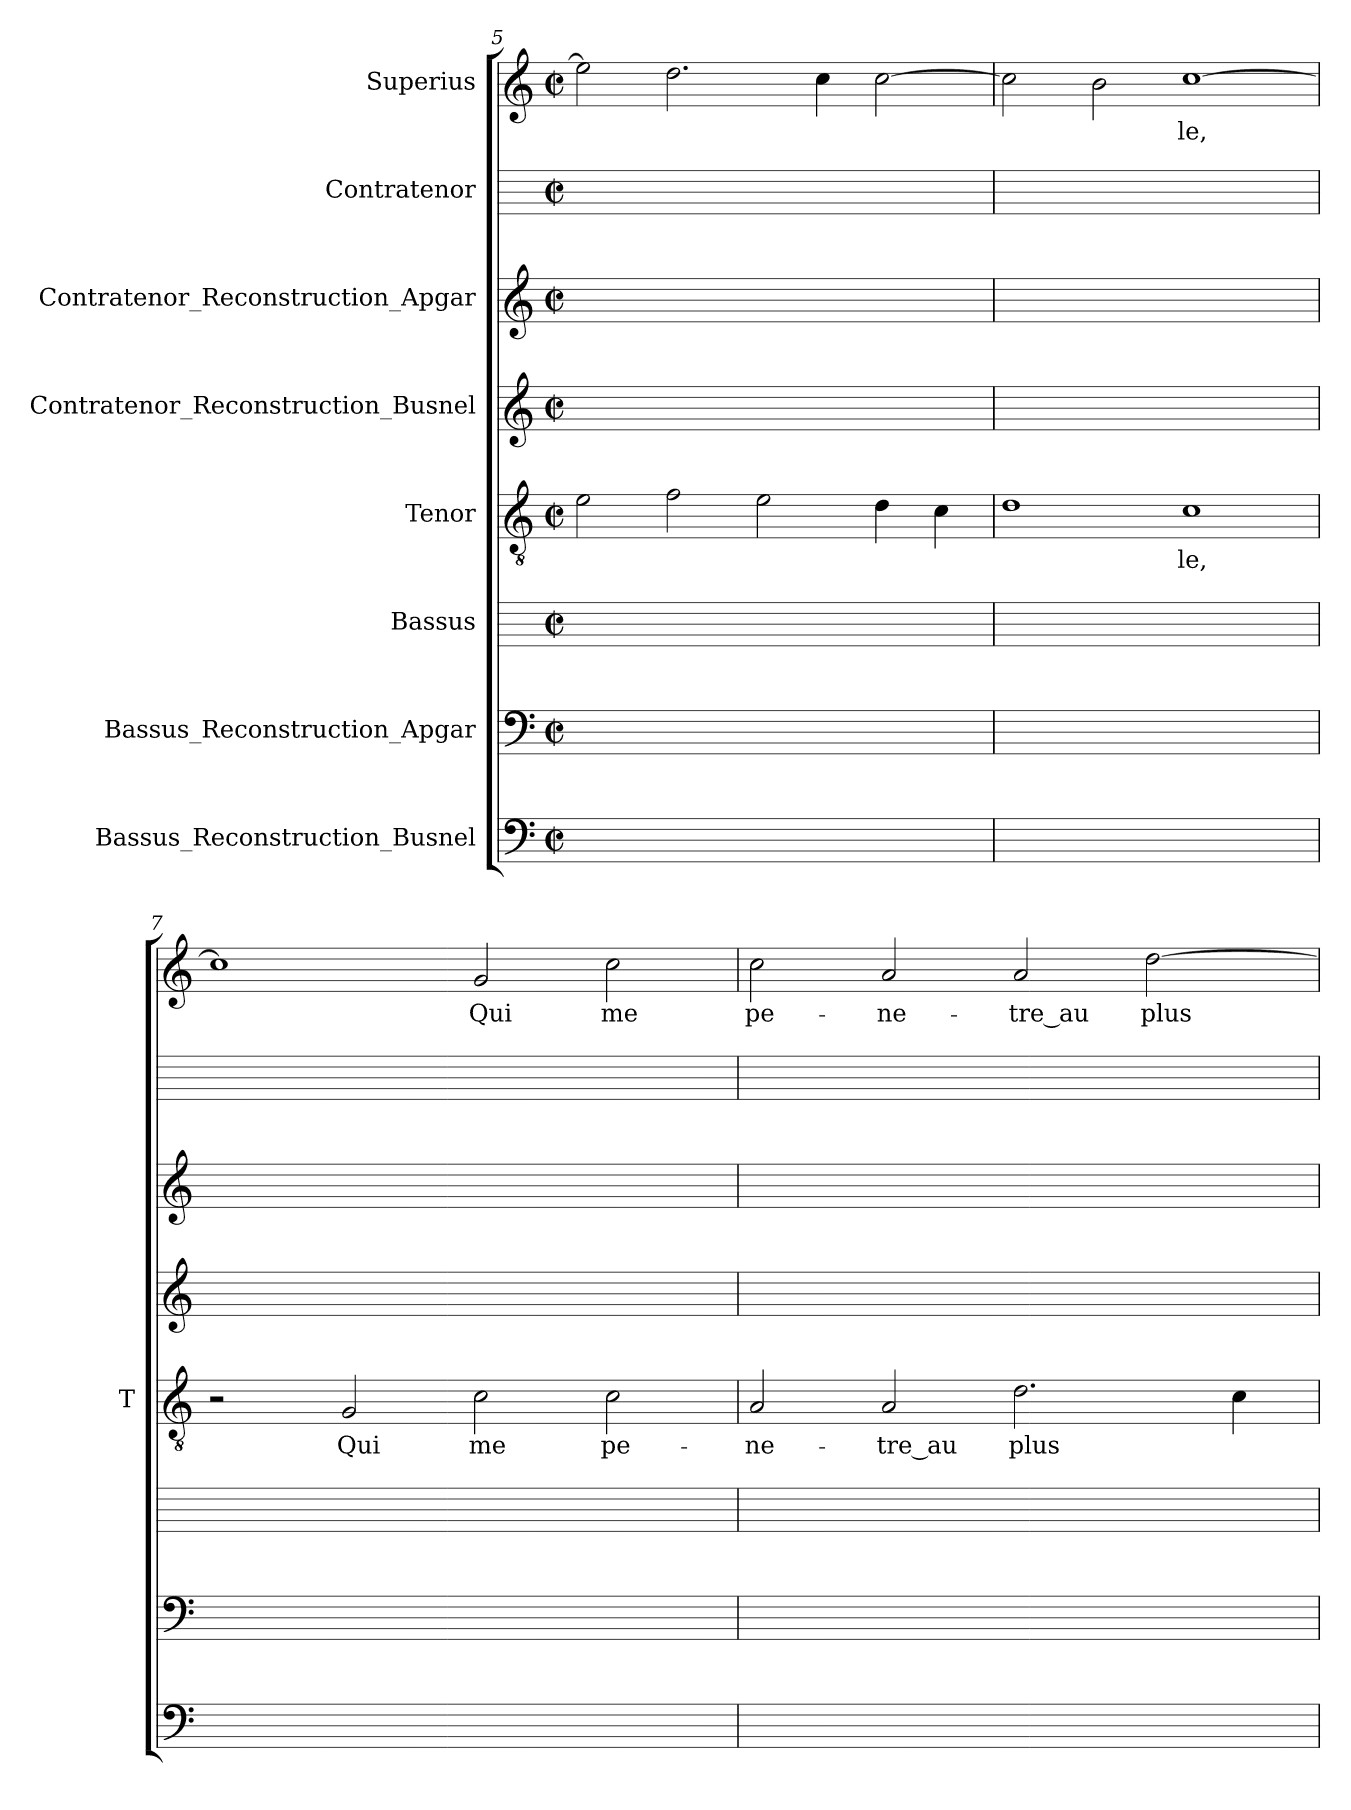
**kern	**kern	**kern	**kern	**text	**kern	**kern	**kern	**kern	**text
*part8	*part7	*part6	*part5	*part5	*part4	*part3	*part2	*part1	*part1
*staff8	*staff7	*staff6	*staff5	*staff5	*staff4	*staff3	*staff2	*staff1	*staff1
*I"Bassus_Reconstruction_Busnel	*I"Bassus_Reconstruction_Apgar	*I"Bassus	*I"Tenor	*	*I"Contratenor_Reconstruction_Busnel	*I"Contratenor_Reconstruction_Apgar	*I"Contratenor	*I"Superius	*
*	*	*	*I'T	*	*	*	*	*	*
*clefF4	*clefF4	*	*clefGv2	*	*clefG2	*clefG2	*	*clefG2	*
*k[]	*k[]	*	*k[]	*	*k[]	*k[]	*	*k[]	*
*C:	*C:	*	*C:	*	*C:	*C:	*	*C:	*
*M2/2	*M2/2	*M2/2	*M2/2	*	*M2/2	*M2/2	*M2/2	*M2/2	*
*met(c|)	*met(c|)	*met(c|)	*met(c|)	*	*met(c|)	*met(c|)	*met(c|)	*met(c|)	*
=5	=5	=5	=5	=5	=5	=5	=5	=5	=5
0ryy	0ryy	0ryy	2e	.	0ryy	0ryy	0ryy	2ee]	.
.	.	.	2f	.	.	.	.	2.dd	.
.	.	.	2e	.	.	.	.	.	.
.	.	.	.	.	.	.	.	4cc	.
.	.	.	4d	.	.	.	.	[2cc	.
.	.	.	4c	.	.	.	.	.	.
=6	=6	=6	=6	=6	=6	=6	=6	=6	=6
0ryy	0ryy	0ryy	1d	.	0ryy	0ryy	0ryy	2cc]	.
.	.	.	.	.	.	.	.	2b	.
.	.	.	1c	-le,	.	.	.	[1cc	-le,
=7	=7	=7	=7	=7	=7	=7	=7	=7	=7
0ryy	0ryy	0ryy	2r	.	0ryy	0ryy	0ryy	1cc]	.
.	.	.	2G	-Qui	.	.	.	.	.
.	.	.	2c	-me	.	.	.	2g	-Qui
.	.	.	2c	pe-	.	.	.	2cc	-me
=8	=8	=8	=8	=8	=8	=8	=8	=8	=8
0ryy	0ryy	0ryy	2A	ne-	0ryy	0ryy	0ryy	2cc	pe-
.	.	.	2A	-tre_au	.	.	.	2a	ne-
.	.	.	2.d	-plus	.	.	.	2a	-tre_au
.	.	.	.	.	.	.	.	[2dd	-plus
.	.	.	4c	.	.	.	.	.	.
=	=	=	=	=	=	=	=	=	=
*-	*-	*-	*-	*-	*-	*-	*-	*-	*-
